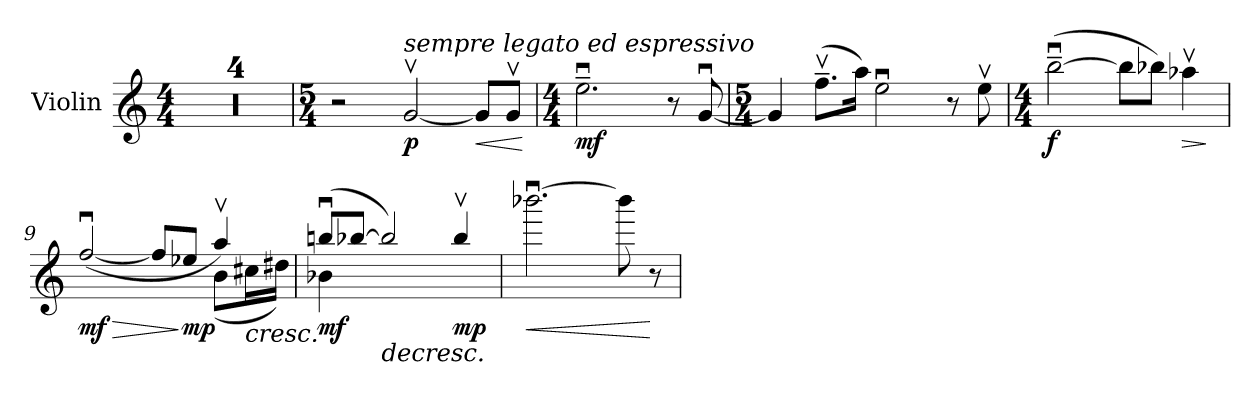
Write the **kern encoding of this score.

**kern	**dynam
*part1	*part1
*staff1	*staff1
*I"Violin	*
*I'Vln.	*
*clefG2	*
*k[]	*
*M4/4	*
=1	=1
1r	.
=2	=2
1r	.
=3	=3
1r	.
=4	=4
1r	.
=5	=5
*M5/4	*
2r	.
!LO:TX:a:i:t=sempre legato ed espressivo	!
!	!LO:DY:b
[2gv/	p
!	!LO:HP:b
8g/L]	<
8gv/J	.
.	[
=6	=6
*M4/4	*
!	!LO:DY:b
2.eeu~\	mf
8r	.
[8gu/	.
=7	=7
*M5/4	*
4g/]	.
(>8.ffv~\L	.
16aa\Jk)	.
2eeu\	.
8r	.
8eev\	.
=8	=8
*M4/4	*
!	!LO:DY:b
(>[2bbu~\	f
8bb\L]	.
8bb-X\J)	.
!	!LO:HP:b
4aa-Xv\	>
.	]
!!LO:LB:g=z
=9	=9
!	!LO:HP:b
*^	*
!	!	!LO:DY:n=1:b
(>[2ffu/	2.ryy	> mf
8ff/L]	.	.
!	!	!LO:DY:n=2:b
8ee-X/J	.	] mp
4aav/)	(<8b\L	.
!	!	!LO:HP:b
.	16cc#X\L	<
.	16dd#X\JJ)	.
=10	=10	=10
!	!	!LO:DY:b
(>8bbnu/L	4b-X\	mf
[8bb-X/J	.	.
!	!	!LO:HP:b
2bb-/])	2.ryy	>
!	!	!LO:DY:n=1:b
4bb-v/	.	[ mp
*v	*v	*
=11	=11
!	!LO:HP:b
[2.bbb-Xu\	<
8bbb-\]	]
8r	[
=	=
*-	*-
